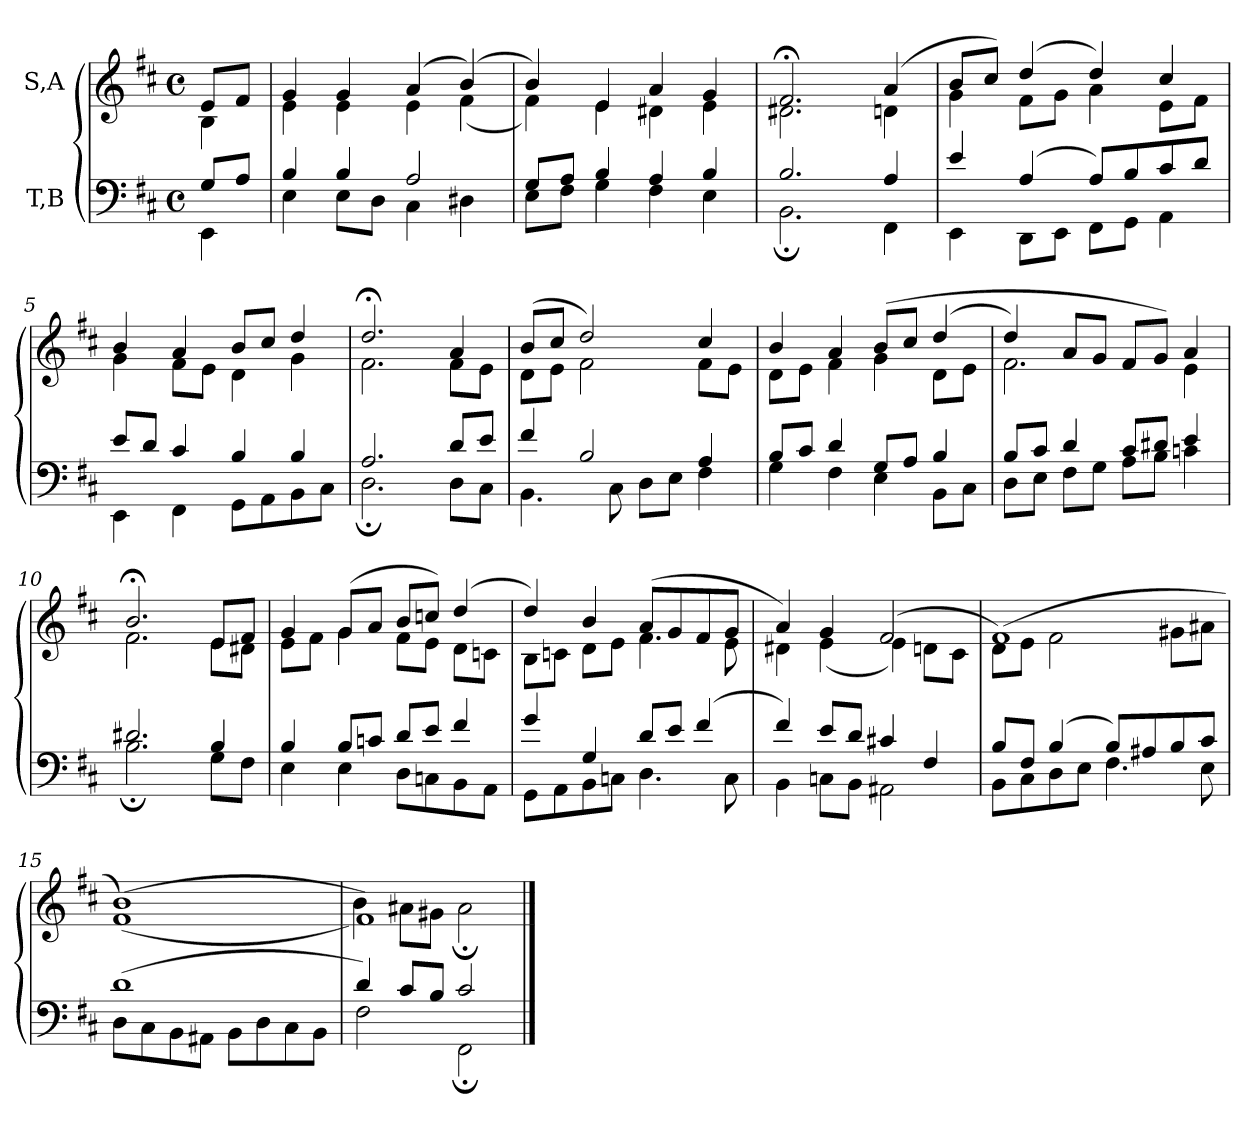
**kern	**kern
*part2	*part1
*staff2	*staff1
*I"T,B	*I"S,A
*clefF4	*clefG2
*k[f#c#]	*k[f#c#]
*M4/4	*M4/4
*met(c)	*met(c)
=	=
*^	*^
8GL	4EE	8eL	4B
8AJ	.	8f#J	.
=1	=1	=1	=1
4B	4E	4g	4e
4B	8EL	4g	4e
.	8DJ	.	.
2A	4C#	(>4a	4e
.	4D#X	(>4b)	(<4f#
=2	=2	=2	=2
8GL	8EL	4b)	4f#)
8AJ	8F#J	.	.
4B	4G	4e	4e
4A	4F#	4a	4d#X
4B	4E	4g	4e
=3	=3	=3	=3
2.B	2.BB;	2.f#;<	2.d#X
4A	4FF#	(>4a	4dn
=4	=4	=4	=4
4e	4EE	8bL	4g
.	.	8cc#J)	.
(>4A	8DDL	(>4dd	8f#L
.	8EEJ	.	8gJ
8AL)	8FF#L	4dd)	4a
8B	8GGJ	.	.
8c#	4AA	4cc#	8eL
8dJ	.	.	8f#J
=5	=5	=5	=5
8eL	4EE	4b	4g
8dJ	.	.	.
4c#	4FF#	4a	8f#L
.	.	.	8eJ
4B	8GGL	8bL	4d
.	8AA	8cc#J	.
4B	8BB	4dd	4g
.	8C#J	.	.
=6	=6	=6	=6
2.A	2.D;	2.dd;<	2.f#
8dL	8DL	4a	8f#L
8eJ	8C#J	.	8eJ
=7	=7	=7	=7
4f#	4.BB	(>8bL	8dL
.	.	8cc#J	8eJ
2B	.	2dd)	2f#
.	8C#	.	.
.	8DL	.	.
.	8EJ	.	.
4A	4F#	4cc#	8f#L
.	.	.	8eJ
=8	=8	=8	=8
8BL	4G	4b	8dL
8c#J	.	.	8eJ
4d	4F#	4a	4f#
8GL	4E	(>8bL	4g
8AJ	.	8cc#J	.
4B	8BBL	(>4dd	8dL
.	8C#J	.	8eJ
=9	=9	=9	=9
8BL	8DL	4dd)	2.f#
8c#J	8EJ	.	.
4d	8F#L	8aL	.
.	8GJ	8gJ	.
8c#L	8AL	8f#L	.
8d#XJ	8BJ	8gJ)	.
4e	4cn	4a	4e
=10	=10	=10	=10
2.d#X	2.B;	2.b;<	2.f#
4B	8GL	8eL	8eL
.	8F#J	8f#J	8d#XJ
=11	=11	=11	=11
4B	4E	4g	8eL
.	.	.	8f#J
8BL	4E	(>8gL	4g
8cnJ	.	8aJ	.
8dL	8DL	8bL	8f#L
8eJ	8Cn	8ccnJ)	8eJ
4f#	8BB	(>4dd	8dL
.	8AAJ	.	8cnJ
=12	=12	=12	=12
4g	8GGL	4dd)	8BL
.	8AA	.	8cnJ
4G	8BB	4b	8dL
.	8CnJ	.	8eJ
8dL	4.D	(>8aL	4.f#
8eJ	.	8g	.
(>4f#	.	8f#	.
.	8C	8gJ	8e
=13	=13	=13	=13
4f#)	4BB	4a)	4d#X
8eL	8CnL	4g	(<4e
8dJ	8BBJ	.	.
4c#X	2AA#X	(>2f#	4e)
4F#	.	.	8dnL
.	.	.	8c#J
=14	=14	=14	=14
8BL	8BBL	(>1f#)	8dL
8F#J	8C#	.	8eJ
(>4B	8D	.	2f#
.	8EJ	.	.
8BL)	4.F#	.	.
8A#X	.	.	.
8B	.	.	8g#XL
8c#J	8E	.	8a#XJ
=15	=15	=15	=15
(>1d	8DL	(>1f#)	(<1b
.	8C#	.	.
.	8BB	.	.
.	8AA#XJ	.	.
.	8BBL	.	.
.	8D	.	.
.	8C#	.	.
.	8BBJ	.	.
=16	=16	=16	=16
4d)	2F#	1f#)	4b)
8c#L	.	.	8a#XL
8BJ	.	.	8g#XJ
2c#	2FF#;	.	2a#;<
*v	*v	*	*
*	*v	*v
==	==
*-	*-
